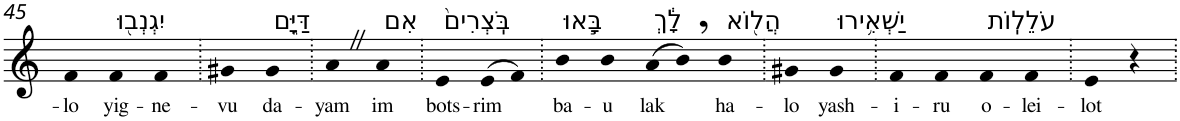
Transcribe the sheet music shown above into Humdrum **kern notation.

**kern	**text
*part1	*part1
*staff1	*staff1
*I"Piano	*
*I'Pno	*
!!LO:PB:g=z
*clefG2	*
*k[]	*
=45	=45
!	!LO:LY:b
4f	-lo
!LO:TX:a:t=יִגְנְב֖וּ	!
!	!LO:LY:b
4f	yig-
!	!LO:LY:b
4f	-ne-
=46.	=46.
!	!LO:LY:b
4g#X	-vu
!LO:TX:a:t=דַּיָּ֑ם	!
!	!LO:LY:b
4g#	da-
=47.	=47.
!	!LO:LY:b
4aZ	-yam
!LO:TX:a:t=אִם	!
!	!LO:LY:b
4a	im
=48.	=48.
!LO:TX:a:t=בֹּֽצְרִים֙	!
!	!LO:LY:b
4e	bots-
!	!LO:LY:b
(>8e	-rim
8f)	.
=49.	=49.
!LO:TX:a:t=בָּ֣אוּ	!
!	!LO:LY:b
4b	ba-
!	!LO:LY:b
4b	-u
!LO:TX:a:t=לָ֔ךְ	!
!	!LO:LY:b
(>8a	lak
8b,)	.
!LO:TX:a:t=הֲל֖וֹא	!
!	!LO:LY:b
4b	ha-
=50.	=50.
!	!LO:LY:b
4g#X	-lo
!LO:TX:a:t=יַשְׁאִ֥ירוּ	!
!	!LO:LY:b
4g#	yash-
=51.	=51.
!	!LO:LY:b
4f	-i-
!	!LO:LY:b
4f	-ru
!LO:TX:a:t=עֹלֵלֽוֹת	!
!	!LO:LY:b
4f	o-
!	!LO:LY:b
4f	-lei-
=52.	=52.
!	!LO:LY:b
4e	-lot
4r	.
=.	=.
*-	*-
